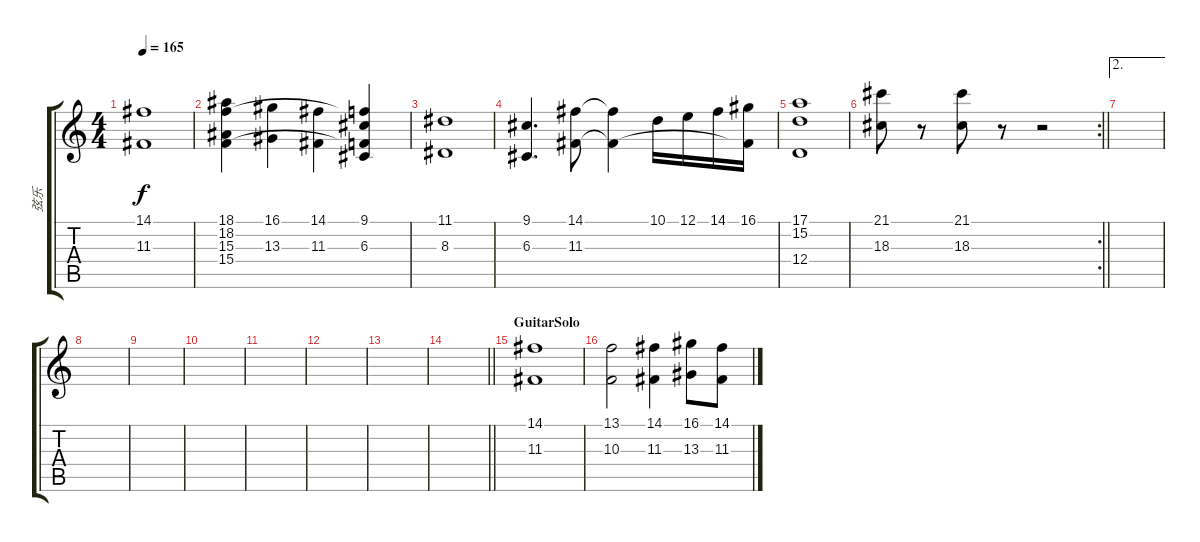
\track ("弦乐" "弦乐") {instrument stringensemble1}
\staff {score tabs}
\tuning (E4 B3 G3 D3 A2 E2) {hide}
\ts (4 4)
\tempo 165
\clef g2
\ks c
(14.1{t} 11.3{t}).1{dy f} |
(18.1 18.2 15.3 15.4).4 (16.1 13.3).4 (14.1 11.3).4 (9.1 18.2{t} 6.3 15.4{t}).4 |
(11.1 8.3).1 |
(9.1 6.3).4{d} (14.1 11.3).8 (14.1{t} 11.3{t}).4 10.1.16 12.1.16 14.1.16 (16.1 11.3{t}).16 |
(17.1 15.2 12.4).1 |
\rc 2
\barLineRight lightlight
(21.1 18.3).8 r.8 (21.1 18.3).8 r.8 r.2 |
\ae 2
|
|
|
|
|
|
|
\barLineRight lightlight
|
\section ("" "GuitarSolo")
(14.1 11.3).1 |
(13.1 10.3).2 (14.1 11.3).4 (16.1 13.3).8 (14.1 11.3).8
